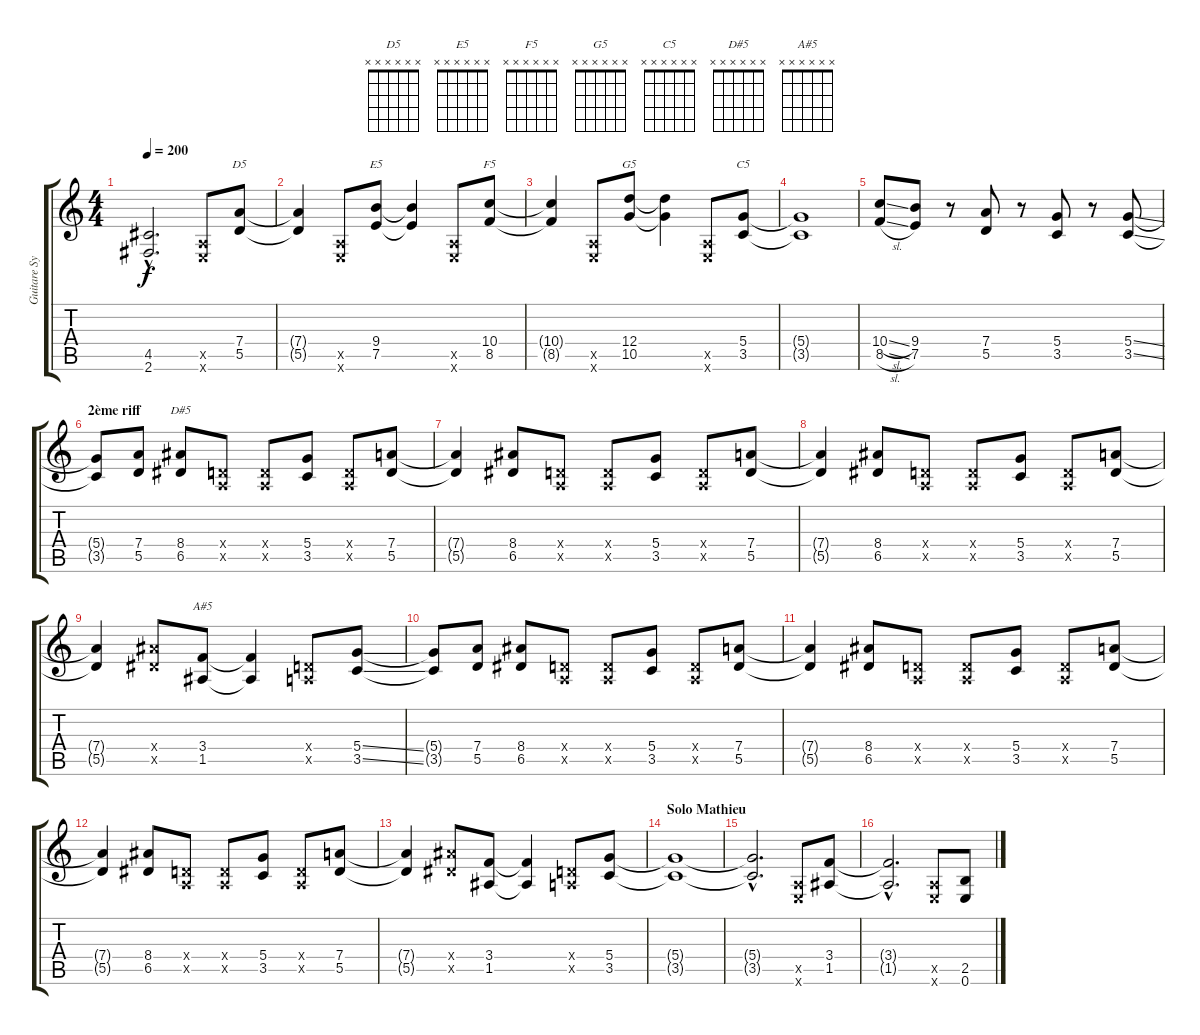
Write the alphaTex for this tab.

\track ("Guitare Sylvain" "Guitare Sy") {instrument overdrivenguitar}
\staff {score tabs}
\tuning (E4 B3 G3 D3 A2 E2) {hide}
\chord ("D5" x x x x x x)
\chord ("E5" x x x x x x)
\chord ("F5" x x x x x x)
\chord ("G5" x x x x x x)
\chord ("C5" x x x x x x)
\chord ("D#5" x x x x x x)
\chord ("A#5" x x x x x x)
\ts (4 4)
\tempo 200
\clef g2
\ks c
(4.5{hac t} 2.6{hac t}).2{d dy f} (0.5{x} 0.6{x}).8 (7.4 5.5).8{ch "D5"} |
(7.4{t} 5.5{t}).4 (0.5{x} 0.6{x}).8 (9.4 7.5).8{ch "E5"} (9.4{t} 7.5{t}).4 (0.5{x} 0.6{x}).8 (10.4 8.5).8{ch "F5"} |
(10.4{t} 8.5{t}).4 (0.5{x} 0.6{x}).8 (12.4 10.5).8{ch "G5"} (12.4{t} 10.5{t}).4 (0.5{x} 0.6{x}).8 (5.4 3.5).8{ch "C5"} |
(5.4{t} 3.5{t}).1 |
(10.4{sl} 8.5{sl}).8 (9.4 7.5).8 r.8 (7.4 5.5).8 r.8 (5.4 3.5).8 r.8 (5.4{ss} 3.5{ss}).8 |
\section ("" "2ème riff")
(5.4{t} 3.5{t}).8 (7.4 5.5).8 (8.4 6.5).8{ch "D#5"} (0.4{x} 0.5{x}).8 (0.4{x} 0.5{x}).8 (5.4 3.5).8 (0.4{x} 0.5{x}).8 (7.4 5.5).8 |
(7.4{t} 5.5{t}).4 (8.4 6.5).8 (0.4{x} 0.5{x}).8 (0.4{x} 0.5{x}).8 (5.4 3.5).8 (0.4{x} 0.5{x}).8 (7.4 5.5).8 |
(7.4{t} 5.5{t}).4 (8.4 6.5).8 (0.4{x} 0.5{x}).8 (0.4{x} 0.5{x}).8 (5.4 3.5).8 (0.4{x} 0.5{x}).8 (7.4 5.5).8 |
(7.4{t} 5.5{t}).4 (8.4{x} 6.5{x}).8 (3.4 1.5).8{ch "A#5"} (3.4{t} 1.5{t}).4 (0.4{x} 0.5{x}).8 (5.4{ss} 3.5{ss}).8 |
(5.4{t} 3.5{t}).8 (7.4 5.5).8 (8.4 6.5).8 (0.4{x} 0.5{x}).8 (0.4{x} 0.5{x}).8 (5.4 3.5).8 (0.4{x} 0.5{x}).8 (7.4 5.5).8 |
(7.4{t} 5.5{t}).4 (8.4 6.5).8 (0.4{x} 0.5{x}).8 (0.4{x} 0.5{x}).8 (5.4 3.5).8 (0.4{x} 0.5{x}).8 (7.4 5.5).8 |
(7.4{t} 5.5{t}).4 (8.4 6.5).8 (0.4{x} 0.5{x}).8 (0.4{x} 0.5{x}).8 (5.4 3.5).8 (0.4{x} 0.5{x}).8 (7.4 5.5).8 |
(7.4{t} 5.5{t}).4 (8.4{x} 6.5{x}).8 (3.4 1.5).8 (3.4{t} 1.5{t}).4 (0.4{x} 0.5{x}).8 (5.4 3.5).8 |
\section ("" "Solo Mathieu")
(5.4{t} 3.5{t}).1 |
(5.4{hac t} 3.5{hac t}).2{d} (0.5{x} 0.6{x}).8 (3.4 1.5).8 |
(3.4{hac t} 1.5{hac t}).2{d} (0.5{x} 0.6{x}).8 (2.5 0.6).8
